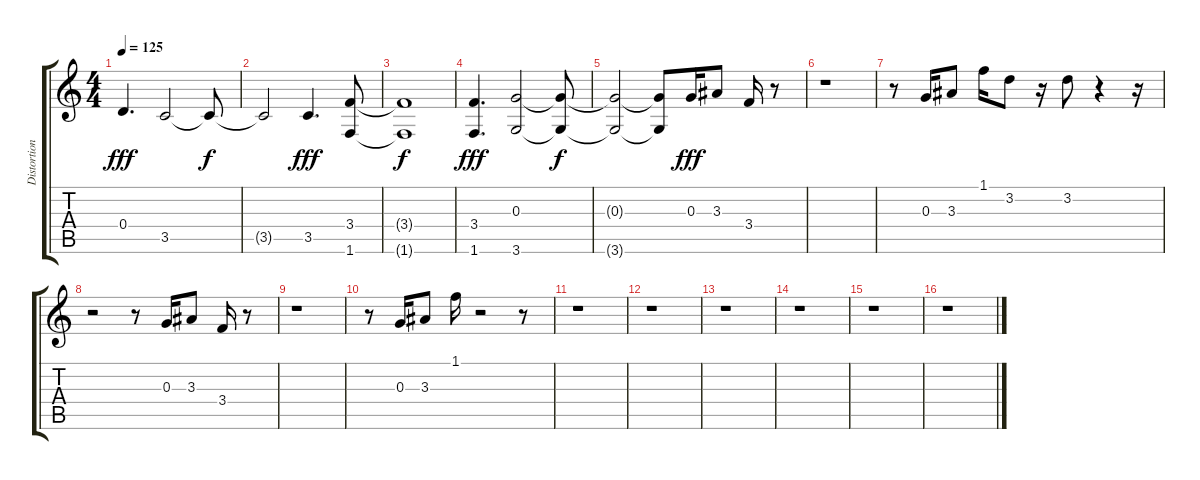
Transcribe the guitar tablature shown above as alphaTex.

\track ("Distortion Guitar" "Distortion") {instrument distortionguitar}
\staff {score tabs}
\tuning (E4 B3 G3 D3 A2 E2) {hide}
\ts (4 4)
\tempo 125
\clef g2
\ks c
0.4.4{d dy fff} 3.5.2 3.5{t}.8{dy f} |
3.5{t}.2 3.5.4{d dy fff} (3.4 1.6).8 |
(3.4{t} 1.6{t}).1{dy f} |
(3.4 1.6).4{d dy fff} (0.3 3.6).2 (0.3{t} 3.6{t}).8{dy f} |
(0.3{t} 3.6{t}).2 (0.3{t} 3.6{t}).8 0.3.16{dy fff} 3.3.8 3.4.16 r.8 |
r.1 |
r.8 0.3.16 3.3.8 1.1.16 3.2.8 r.16 3.2.8 r.4 r.16 |
r.2 r.8 0.3.16 3.3.8 3.4.16 r.8 |
r.1 |
r.8 0.3.16 3.3.8 1.1.16 r.2 r.8 |
r.1 |
r.1 |
r.1 |
r.1 |
r.1 |
r.1
